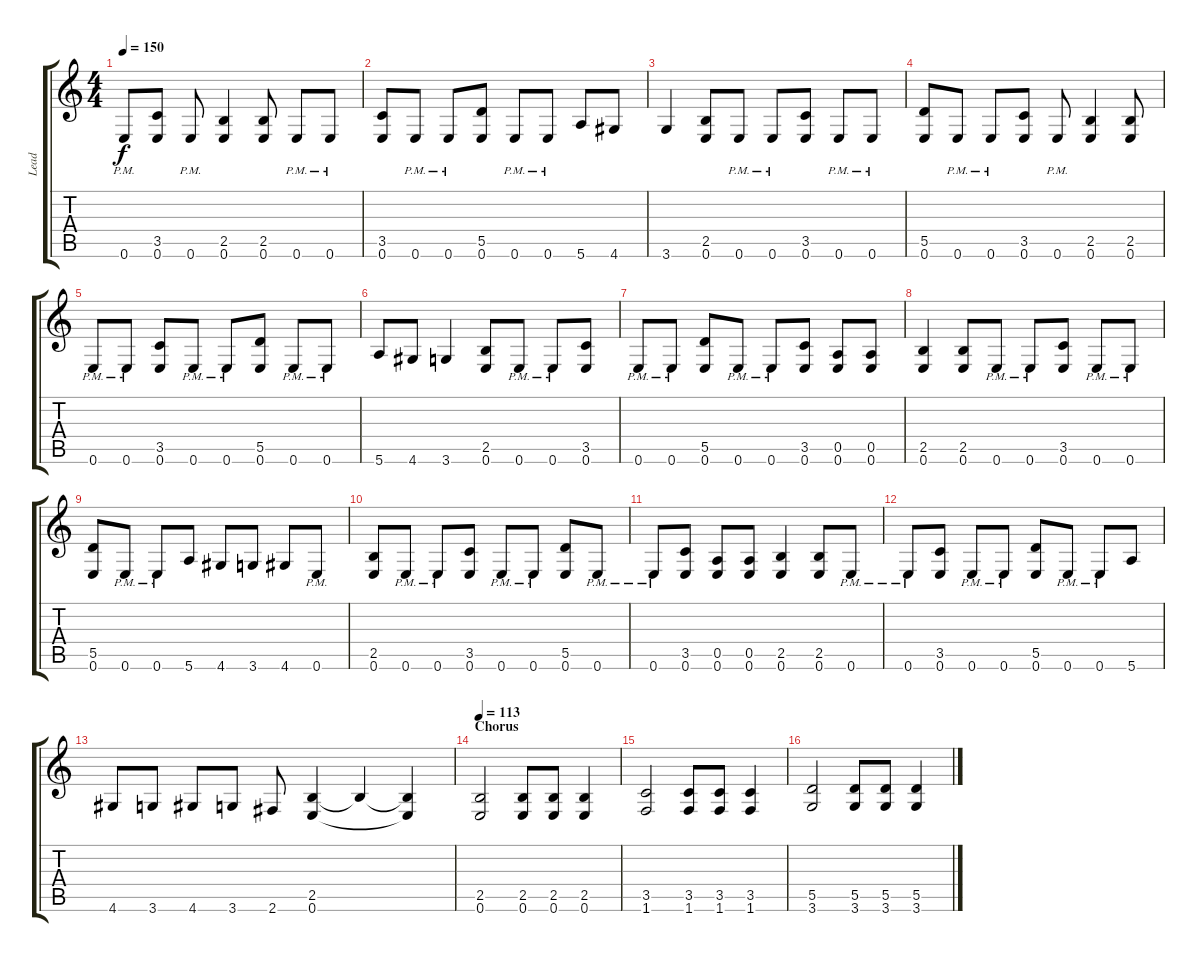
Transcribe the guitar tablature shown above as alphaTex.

\track ("Lead" "Lead") {instrument distortionguitar}
\staff {score tabs}
\tuning (E4 B3 G3 D3 A2 E2) {hide}
\ts (4 4)
\tempo 150
\clef g2
\ks c
0.6{pm}.8{dy f} (3.5 0.6).8 0.6{pm}.8 (2.5 0.6).4 (2.5 0.6).8 0.6{pm}.8 0.6{pm}.8 |
(3.5 0.6).8 0.6{pm}.8 0.6{pm}.8 (5.5 0.6).8 0.6{pm}.8 0.6{pm}.8 5.6.8 4.6.8 |
3.6.4 (2.5 0.6).8 0.6{pm}.8 0.6{pm}.8 (3.5 0.6).8 0.6{pm}.8 0.6{pm}.8 |
(5.5 0.6).8 0.6{pm}.8 0.6{pm}.8 (3.5 0.6).8 0.6{pm}.8 (2.5 0.6).4 (2.5 0.6).8 |
0.6{pm}.8 0.6{pm}.8 (3.5 0.6).8 0.6{pm}.8 0.6{pm}.8 (5.5 0.6).8 0.6{pm}.8 0.6{pm}.8 |
5.6.8 4.6.8 3.6.4 (2.5 0.6).8 0.6{pm}.8 0.6{pm}.8 (3.5 0.6).8 |
0.6{pm}.8 0.6{pm}.8 (5.5 0.6).8 0.6{pm}.8 0.6{pm}.8 (3.5 0.6).8 (0.5 0.6).8 (0.5 0.6).8 |
(2.5 0.6).4 (2.5 0.6).8 0.6{pm}.8 0.6{pm}.8 (3.5 0.6).8 0.6{pm}.8 0.6{pm}.8 |
(5.5 0.6).8 0.6{pm}.8 0.6{pm}.8 5.6.8 4.6.8 3.6.8 4.6.8 0.6{pm}.8 |
(2.5 0.6).8 0.6{pm}.8 0.6{pm}.8 (3.5 0.6).8 0.6{pm}.8 0.6{pm}.8 (5.5 0.6).8 0.6{pm}.8 |
0.6{pm}.8 (3.5 0.6).8 (0.5 0.6).8 (0.5 0.6).8 (2.5 0.6).4 (2.5 0.6).8 0.6{pm}.8 |
0.6{pm}.8 (3.5 0.6).8 0.6{pm}.8 0.6{pm}.8 (5.5 0.6).8 0.6{pm}.8 0.6{pm}.8 5.6.8 |
4.6.8 3.6.8 4.6.8 3.6.8 2.6.8 (2.5 0.6).4 2.5{t}.4 (2.5{t} 0.6{t}).4 |
\section ("" "Chorus")
\tempo 113
(2.5 0.6).2 (2.5 0.6).8 (2.5 0.6).8 (2.5 0.6).4 |
(3.5 1.6).2 (3.5 1.6).8 (3.5 1.6).8 (3.5 1.6).4 |
(5.5 3.6).2 (5.5 3.6).8 (5.5 3.6).8 (5.5 3.6).4
